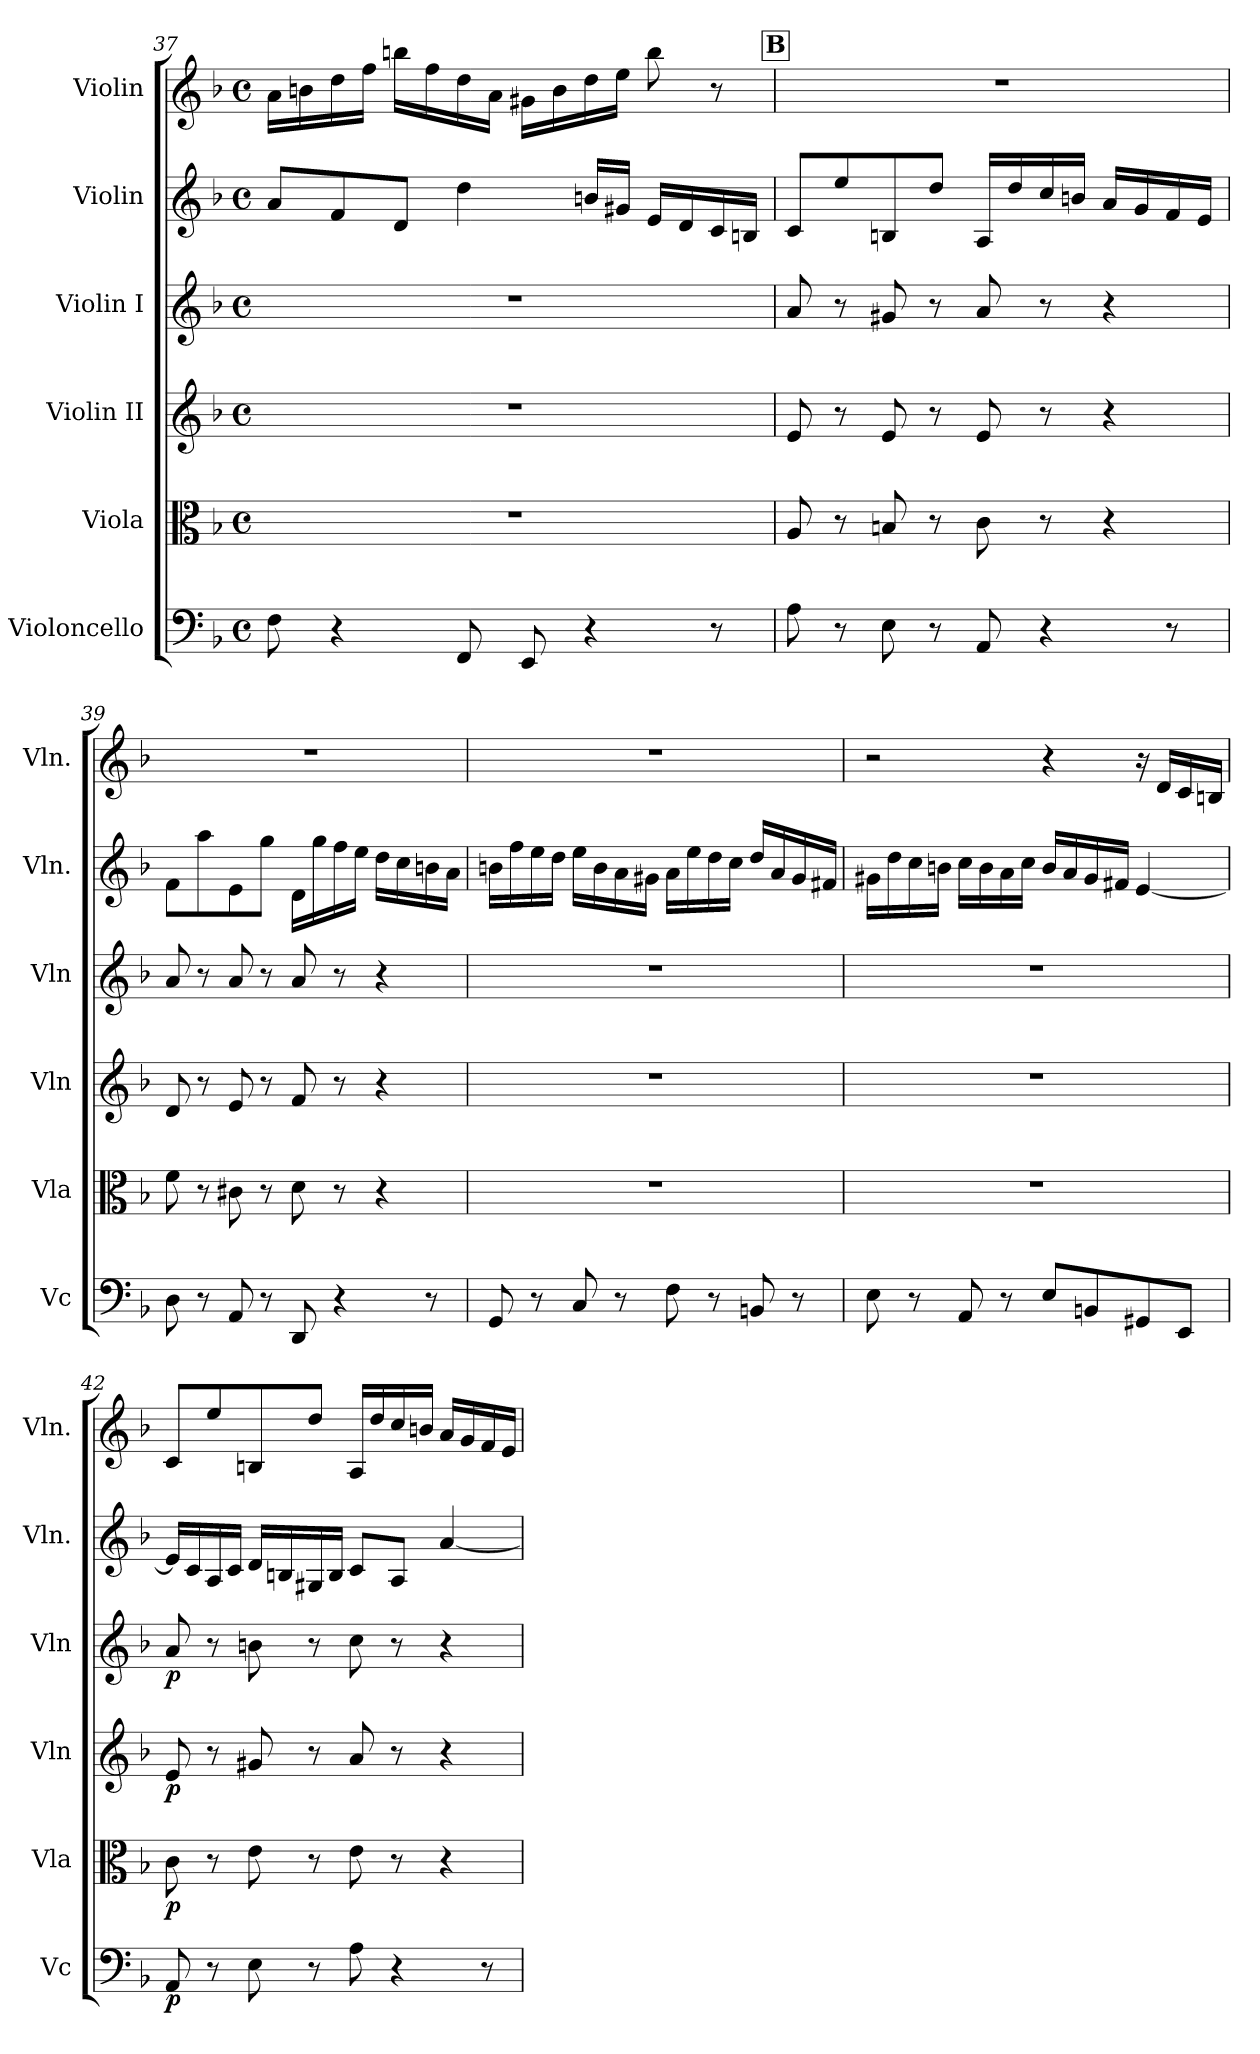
**kern	**dynam	**kern	**dynam	**kern	**dynam	**kern	**dynam	**kern	**kern
*part6	*part6	*part5	*part5	*part4	*part4	*part3	*part3	*part2	*part1
*staff6	*staff6	*staff5	*staff5	*staff4	*staff4	*staff3	*staff3	*staff2	*staff1
*I"Violoncello	*	*I"Viola	*	*I"Violin II	*	*I"Violin I	*	*I"Violin	*I"Violin
*I'Vc	*	*I'Vla	*	*I'Vln	*	*I'Vln	*	*I'Vln.	*I'Vln.
*clefF4	*	*clefC3	*	*clefG2	*	*clefG2	*	*clefG2	*clefG2
*k[b-]	*	*k[b-]	*	*k[b-]	*	*k[b-]	*	*k[b-]	*k[b-]
*M4/4	*	*M4/4	*	*M4/4	*	*M4/4	*	*M4/4	*M4/4
*met(c)	*	*met(c)	*	*met(c)	*	*met(c)	*	*met(c)	*met(c)
=37	=37	=37	=37	=37	=37	=37	=37	=37	=37
8F\	.	1r	.	1r	.	1r	.	8a/L	16a\LL
.	.	.	.	.	.	.	.	.	16bn\
4r	.	.	.	.	.	.	.	8f/	16dd\
.	.	.	.	.	.	.	.	.	16ff\JJ
.	.	.	.	.	.	.	.	8d/J	16bbn\LL
.	.	.	.	.	.	.	.	.	16ff\
8FF/	.	.	.	.	.	.	.	4dd\	16dd\
.	.	.	.	.	.	.	.	.	16a\JJ
8EE/	.	.	.	.	.	.	.	.	16g#X\LL
.	.	.	.	.	.	.	.	.	16b\
4r	.	.	.	.	.	.	.	16bn/LL	16dd\
.	.	.	.	.	.	.	.	16g#X/JJ	16ee\JJ
.	.	.	.	.	.	.	.	16e/LL	8bb\
.	.	.	.	.	.	.	.	16d/	.
8r	.	.	.	.	.	.	.	16c/	8r
.	.	.	.	.	.	.	.	16Bn/JJ	.
!!LO:PB:g=z
!!LO:REH:place=s1:a:B:fs=14:t=B
=38	=38	=38	=38	=38	=38	=38	=38	=38	=38
8A\	.	8A/	.	8e/	.	8a/	.	8c/L	1r
8r	.	8r	.	8r	.	8r	.	8ee/	.
8E\	.	8Bn/	.	8e/	.	8g#X/	.	8Bn/	.
8r	.	8r	.	8r	.	8r	.	8dd/J	.
8AA/	.	8c\	.	8e/	.	8a/	.	16A/LL	.
.	.	.	.	.	.	.	.	16dd/	.
4r	.	8r	.	8r	.	8r	.	16cc/	.
.	.	.	.	.	.	.	.	16bn/JJ	.
.	.	4r	.	4r	.	4r	.	16a/LL	.
.	.	.	.	.	.	.	.	16g/	.
8r	.	.	.	.	.	.	.	16f/	.
.	.	.	.	.	.	.	.	16e/JJ	.
=39	=39	=39	=39	=39	=39	=39	=39	=39	=39
8D\	.	8f\	.	8d/	.	8a/	.	8f\L	1r
8r	.	8r	.	8r	.	8r	.	8aa\	.
8AA/	.	8c#X\	.	8e/	.	8a/	.	8e\	.
8r	.	8r	.	8r	.	8r	.	8gg\J	.
8DD/	.	8d\	.	8f/	.	8a/	.	16d\LL	.
.	.	.	.	.	.	.	.	16gg\	.
4r	.	8r	.	8r	.	8r	.	16ff\	.
.	.	.	.	.	.	.	.	16ee\JJ	.
.	.	4r	.	4r	.	4r	.	16dd\LL	.
.	.	.	.	.	.	.	.	16cc\	.
8r	.	.	.	.	.	.	.	16bn\	.
.	.	.	.	.	.	.	.	16a\JJ	.
!!LO:LB:g=z
=40	=40	=40	=40	=40	=40	=40	=40	=40	=40
8GG/	.	1r	.	1r	.	1r	.	16bn\LL	1r
.	.	.	.	.	.	.	.	16ff\	.
8r	.	.	.	.	.	.	.	16ee\	.
.	.	.	.	.	.	.	.	16dd\JJ	.
8C/	.	.	.	.	.	.	.	16ee\LL	.
.	.	.	.	.	.	.	.	16b\	.
8r	.	.	.	.	.	.	.	16a\	.
.	.	.	.	.	.	.	.	16g#X\JJ	.
8F\	.	.	.	.	.	.	.	16a\LL	.
.	.	.	.	.	.	.	.	16ee\	.
8r	.	.	.	.	.	.	.	16dd\	.
.	.	.	.	.	.	.	.	16cc\JJ	.
8BBn/	.	.	.	.	.	.	.	16dd/LL	.
.	.	.	.	.	.	.	.	16a/	.
8r	.	.	.	.	.	.	.	16g#/	.
.	.	.	.	.	.	.	.	16f#X/JJ	.
=41	=41	=41	=41	=41	=41	=41	=41	=41	=41
8E\	.	1r	.	1r	.	1r	.	16g#X\LL	2r
.	.	.	.	.	.	.	.	16dd\	.
8r	.	.	.	.	.	.	.	16cc\	.
.	.	.	.	.	.	.	.	16bn\JJ	.
8AA/	.	.	.	.	.	.	.	16cc\LL	.
.	.	.	.	.	.	.	.	16b\	.
8r	.	.	.	.	.	.	.	16a\	.
.	.	.	.	.	.	.	.	16cc\JJ	.
8E/L	.	.	.	.	.	.	.	16b/LL	4r
.	.	.	.	.	.	.	.	16a/	.
8BBn/	.	.	.	.	.	.	.	16g#/	.
.	.	.	.	.	.	.	.	16f#X/JJ	.
8GG#X/	.	.	.	.	.	.	.	[4e/	16r
.	.	.	.	.	.	.	.	.	16d/LL
8EE/J	.	.	.	.	.	.	.	.	16c/
.	.	.	.	.	.	.	.	.	16Bn/JJ
!!LO:PB:g=z
=42	=42	=42	=42	=42	=42	=42	=42	=42	=42
!	!LO:DY:b	!	!LO:DY:b	!	!LO:DY:b	!	!LO:DY:b	!	!
8AA/	p	8c\	p	8e/	p	8a/	p	16e/LL]	8c/L
.	.	.	.	.	.	.	.	16c/	.
8r	.	8r	.	8r	.	8r	.	16A/	8ee/
.	.	.	.	.	.	.	.	16c/JJ	.
8E\	.	8e\	.	8g#X/	.	8bn\	.	16d/LL	8Bn/
.	.	.	.	.	.	.	.	16Bn/	.
8r	.	8r	.	8r	.	8r	.	16G#X/	8dd/J
.	.	.	.	.	.	.	.	16B/JJ	.
8A\	.	8e\	.	8a/	.	8cc\	.	8c/L	16A/LL
.	.	.	.	.	.	.	.	.	16dd/
4r	.	8r	.	8r	.	8r	.	8A/J	16cc/
.	.	.	.	.	.	.	.	.	16bn/JJ
.	.	4r	.	4r	.	4r	.	[4a/	16a/LL
.	.	.	.	.	.	.	.	.	16g/
8r	.	.	.	.	.	.	.	.	16f/
.	.	.	.	.	.	.	.	.	16e/JJ
=	=	=	=	=	=	=	=	=	=
*-	*-	*-	*-	*-	*-	*-	*-	*-	*-
